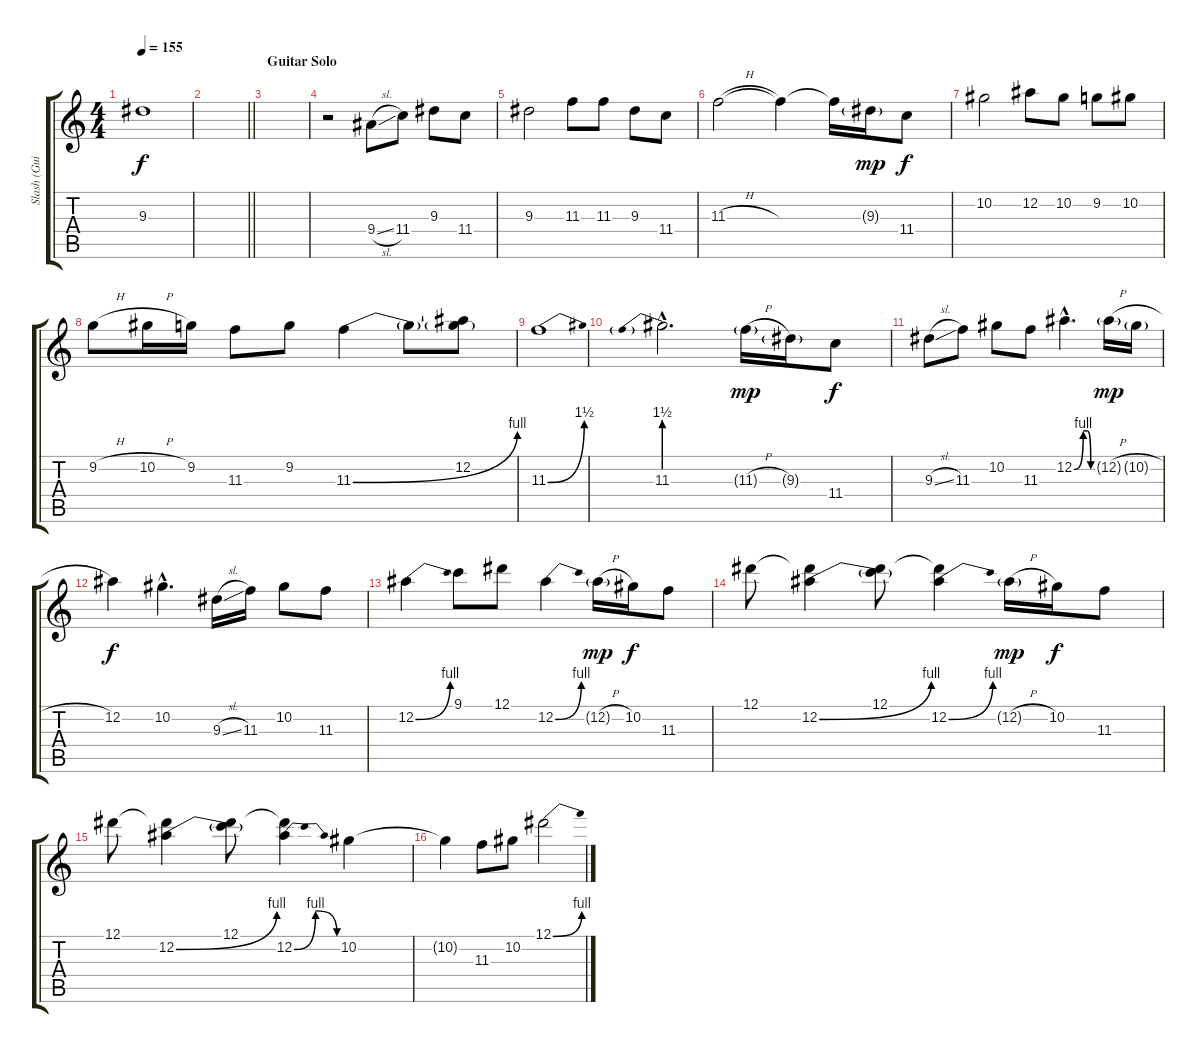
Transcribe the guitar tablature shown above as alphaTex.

\track ("Slash (Guitar)" "Slash (Gui") {instrument distortionguitar}
\staff {score tabs}
\tuning (Eb4 Bb3 Gb3 Db3 Ab2 Eb2) {hide}
\ts (4 4)
\tempo 155
\clef g2
\ks c
9.3{t}.1{dy f} |
\barLineRight lightlight
|
\section ("" "Guitar Solo")
|
r.2 9.4{sl}.8 11.4.8 9.3.8 11.4.8 |
9.3.2 11.3.8 11.3.8 9.3.8 11.4.8 |
11.3{h}.2 11.3{t}.4 11.3{t}.16 9.3{g}.16{dy mp} 11.4.8{dy f} |
10.2.2 12.2.8 10.2.8 9.2.8 10.2.8 |
9.2{h}.8 10.2{h}.16 9.2.16 11.3.8 9.2.8 11.3{be (bend 0 0 60 4)}.4 11.3{t}.8 (12.2 11.3{t}).8 |
11.3{be (bend 0 0 60 6)}.1 |
11.3{be (prebend 0 6 60 6) hac}.2{d} 11.3{h g}.16{dy mp} 9.3{g}.16 11.4.8{dy f} |
9.3{sl}.8 11.3.8 10.2.8 11.3.8 12.2{be (custom 0 0 30 4 43 4 55 0 60 0) hac}.4{d} 12.2{h g}.16{dy mp} 10.2{h g}.16 |
12.2.4{dy f} 10.2{hac}.4{d} 9.3{sl}.16 11.3.16 10.2.8 11.3.8 |
12.2{be (bend 0 0 60 4)}.4 9.1.8 12.1.8 12.2{be (bend 0 0 60 4)}.4 12.2{h g}.16{dy mp} 10.2.16{dy f} 11.3.8 |
12.1.8 (12.1{t} 12.2{be (bend 0 0 60 4)}).4 (12.1 12.2{t}).8 (12.1{t} 12.2{be (bend 0 0 60 4)}).4 12.2{h g}.16{dy mp} 10.2.16{dy f} 11.3.8 |
12.1.8 (12.1{t} 12.2{be (bend 0 0 60 4)}).4 (12.1 12.2{t}).8 (12.1{t} 12.2{be (bendrelease 0 0 30 4 45 4 60 0)}).4 10.2.4 |
10.2{t}.4 11.3.8 10.2.8 12.1{be (bend 0 0 60 4)}.2
